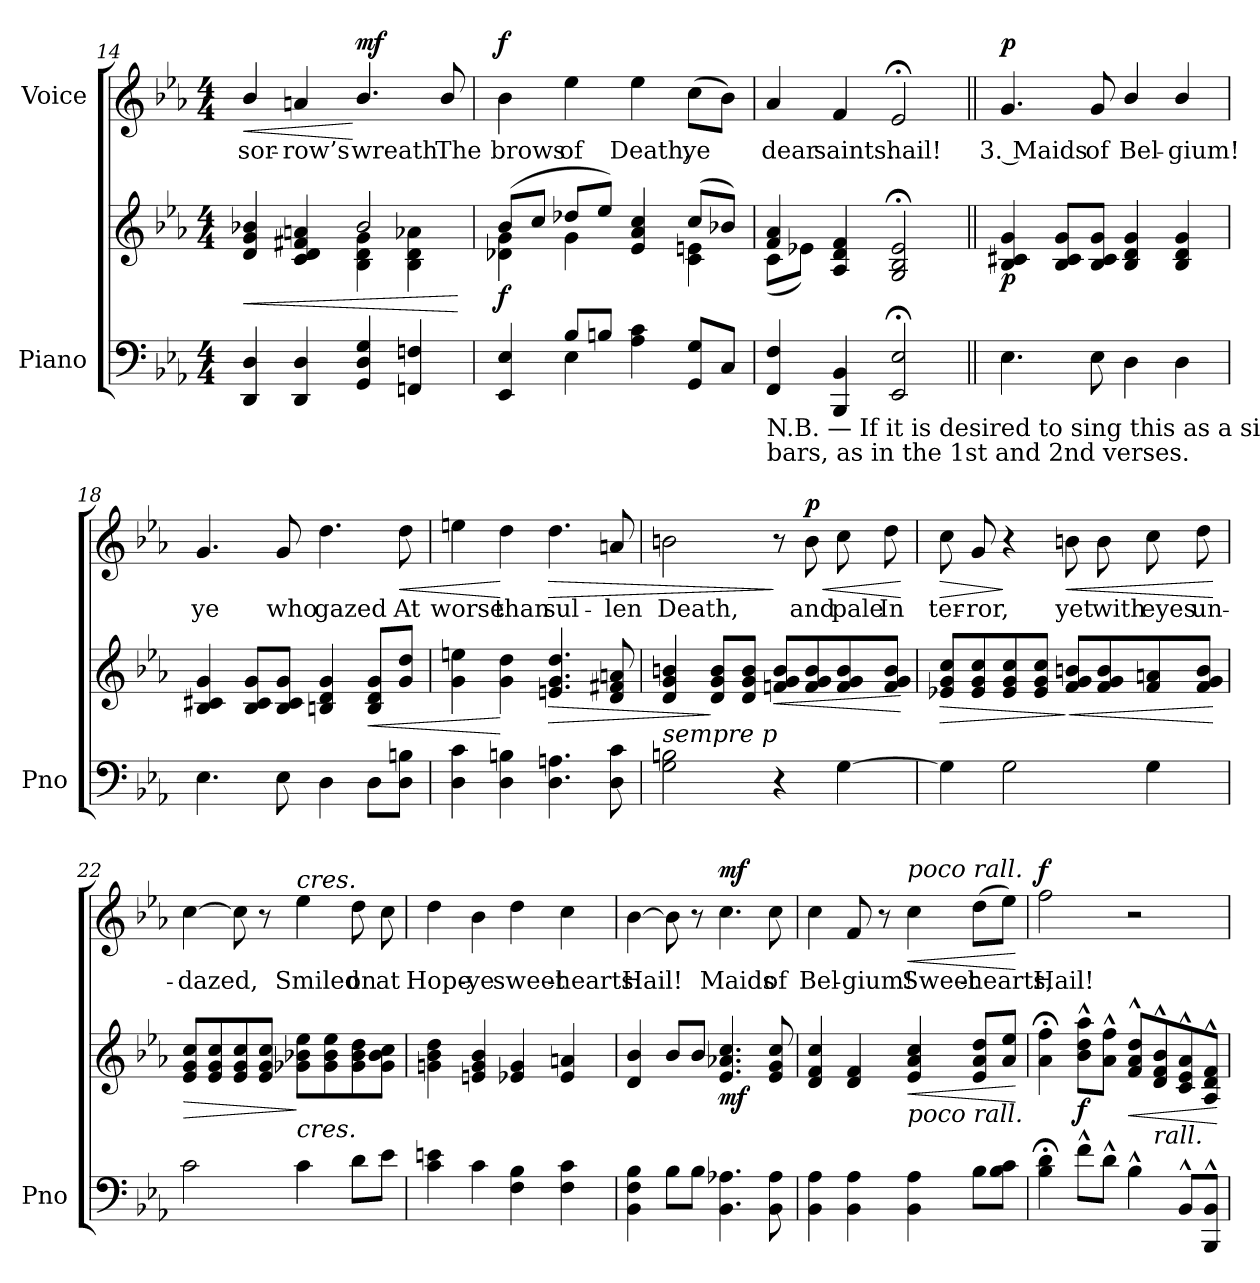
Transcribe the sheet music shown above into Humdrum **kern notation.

**kern	**kern	**dynam	**kern	**text	**dynam
*part2	*part2	*part2	*part1	*part1	*part1
*staff3	*staff2	*staff2/3	*staff1	*staff1	*staff1
*I"Piano	*	*	*I"Voice	*	*
*I'Pno	*	*	*	*	*
*clefF4	*clefG2	*	*clefG2	*	*
*k[b-e-a-]	*k[b-e-a-]	*	*k[b-e-a-]	*	*
*M4/4	*M4/4	*	*M4/4	*	*
=14	=14	=14	=14	=14	=14
!	!	!LO:HP:b	!	!LO:LY:b	!LO:HP:b
*	*^	*	*	*	*
4DD/ 4D/	4d/ 4g/ 4b-X/	2ryy	<	4b-/	sor-	<
!	!	!	!	!	!LO:LY:b	!
4DD/ 4D/	4c/ 4d/ 4f#X/ 4an/	.	.	4an/	-row’s	.
!	!	!	!	!	!LO:LY:b	!LO:DY:n=1:a
4GG/ 4D/ 4G/	2b-/	4B-\ 4d\ 4g\	.	4.b-/	wreath	[ mf
4FFn/ 4Fn/	.	4B-\ 4d\ 4a-X\	.	.	.	.
!	!	!	!	!	!LO:LY:b	!
.	.	.	.	8b-/	The	.
*	*v	*v	*	*	*	*
.	.	[	.	.	.
=15	=15	=15	=15	=15	=15
*^	*^	*	*	*	*
!	!	!	!	!LO:DY:b	!	!LO:LY:b	!LO:DY:a
4EE-/ 4E-/	4ryy	(>8b-/L	4d-X\ 4g\	f	4b-\	brows	f
.	.	8cc/J	.	.	.	.	.
!	!	!	!	!	!	!LO:LY:b	!
8B-/L	4E-\	8dd-X/L	4g\	.	4ee-\	of	.
8Bn/J	.	8ee-/J)	.	.	.	.	.
!	!	!	!	!	!	!LO:LY:b	!
4A-\ 4c\	2ryy	4e-/ 4a-/ 4cc/	4ryy	.	4ee-\	Death,	.
!	!	!	!	!	!	!LO:LY:b	!
8GG/ 8G/L	.	(>8cc/L	4c\ 4en\	.	(>8cc\L	ye	.
8C/J	.	8b-X/J)	.	.	8b-\J)	.	.
*v	*v	*	*	*	*	*	*
!!LO:LB:g=z
=16	=16	=16	=16	=16	=16	=16
!LO:TX:b:t=N.B. — If it is desired to sing this as a simple Hymn, the Melody of the 3rd verse should be omitted and the words sung to the opening eight	!	!	!	!	!	!
!LO:TX:b:t=bars,  as in the 1st and 2nd verses.	!	!	!	!	!	!
!	!	!	!	!	!LO:LY:b	!
4FF/ 4F/	4f/ 4a-/	(<8c\L	.	4a-/	dear	.
.	.	8e-X\J)	.	.	.	.
!	!	!	!	!	!LO:LY:b	!
4BBB-/ 4BB-/	4A-/ 4d/ 4f/	2.ryy	.	4f/	saints:	.
!	!	!	!	!	!LO:LY:b	!
2EE-/; 2E-/;	2G/;< 2B-/;< 2e-/;<	.	.	2e-;</	hail!	.
*	*v	*v	*	*	*	*
=17||	=17||	=17||	=17||	=17||	=17||
!	!	!LO:DY:b	!	!LO:LY:b	!LO:DY:a
4.E-\	4B-/ 4c#X/ 4g/	p	4.g/	3. Maids	p
.	8B-/ 8c#/ 8g/L	.	.	.	.
!	!	!	!	!LO:LY:b	!
8E-\	8B-/ 8c#/ 8g/J	.	8g/	of	.
!	!	!	!	!LO:LY:b	!
4D\	4B-/ 4d/ 4g/	.	4b-/	Bel-	.
!	!	!	!	!LO:LY:b	!
4D\	4B-/ 4d/ 4g/	.	4b-/	-gium!	.
=18	=18	=18	=18	=18	=18
!	!	!	!	!LO:LY:b	!
4.E-\	4B-/ 4c#X/ 4g/	.	4.g/	ye	.
.	8B-/ 8c#/ 8g/L	.	.	.	.
!	!	!	!	!LO:LY:b	!
8E-\	8B-/ 8c#/ 8g/J	.	8g/	who	.
!	!	!	!	!LO:LY:b	!
4D\	4Bn/ 4d/ 4g/	.	4.dd\	gazed	.
!	!	!LO:HP:b	!	!	!
8D\L	8B/ 8d/ 8g/L	<	.	.	.
!	!	!	!	!LO:LY:b	!LO:HP:b
8D\ 8Bn\J	8g/ 8dd/J	.	8dd\	At	<
=19	=19	=19	=19	=19	=19
!	!	!	!	!LO:LY:b	!
4D\ 4c\	4g\ 4een\	.	4een\	worse	.
!	!	!	!	!LO:LY:b	!
4D\ 4Bn\	4g\ 4dd\	[	4dd\	than	[
!	!	!LO:HP:b	!	!LO:LY:b	!LO:HP:b
4.D\ 4.An\	4.en/ 4.g/ 4.dd/	>	4.dd\	sul-	>
!	!	!	!	!LO:LY:b	!
8D\ 8c\	8d/ 8f#X/ 8an/	.	8an/	-len	.
=20	=20	=20	=20	=20	=20
!LO:TX:a:i:t=sempre p	!	!	!	!	!
!	!	!	!	!LO:LY:b	!
*	*	*	*^	*	*
2G\ 2Bn\	4d/ 4g/ 4bn/	.	2bn\	4ryy	Death,	.
*	*	*	*MM64	*	*	*
.	8d/ 8g/ 8b/L	]	.	2.ryy	.	.
.	8d/ 8g/ 8b/J	.	.	.	.	.
!	!	!LO:HP:b	!	!	!	!
4r	8fn/ 8g/ 8b/L	<	8r	.	.	]
!	!	!	!	!	!LO:LY:b	!LO:HP:b
!	!	!	!	!	!	!LO:DY:n=1:a
.	8f/ 8g/ 8b/	.	8b\	.	and	< p
!	!	!	!	!	!LO:LY:b	!
[4G\	8f/ 8g/ 8b/	.	8cc\	.	pale	.
!	!	!	!	!	!LO:LY:b	!
.	8f/ 8g/ 8b/J	.	8dd\	.	In	.
.	.	[	.	.	.	[
!!LO:PB:g=z
=21	=21	=21	=21	=21	=21	=21
!	!	!LO:HP:b	!	!	!LO:LY:b	!LO:HP:b
*	*	*	*v	*v	*	*
4G\]	8e-X/ 8g/ 8cc/L	>	8cc\	ter-	>
!	!	!	!	!LO:LY:b	!
.	8e-/ 8g/ 8cc/	.	8g/	-ror,	.
2G\	8e-/ 8g/ 8cc/	.	4r	.	]
.	8e-/ 8g/ 8cc/J	.	.	.	.
!	!	!LO:HP:n=1:b	!	!LO:LY:b	!LO:HP:b
.	8f/ 8g/ 8bn/L	] <	8bn\	yet	<
!	!	!	!	!LO:LY:b	!
.	8f/ 8g/ 8b/	.	8b\	with	.
!	!	!	!	!LO:LY:b	!
4G\	8f/ 8an/	.	8cc\	eyes	.
!	!	!	!	!LO:LY:b	!
.	8f/ 8g/ 8b/J	.	8dd\	un-	.
.	.	[	.	.	[
=22	=22	=22	=22	=22	=22
!	!	!LO:HP:b	!	!LO:LY:b	!
2c\	8e-/ 8g/ 8cc/L	>	[4cc\	-dazed,	.
.	8e-/ 8g/ 8cc/	.	.	.	.
.	8e-/ 8g/ 8cc/	.	8cc\]	.	.
.	8e-/ 8g/ 8cc/J	.	8r	.	.
*	*	*	*MM63	*	*
!	!	!	!LO:TX:a:i:t=cres.	!	!
!	!LO:TX:b:i:t=cres.	!	!	!	!
!	!	!	!	!LO:LY:b	!
4c\	8g-X\ 8b-X\ 8ee-\L	]	4ee-\	Smiled	.
.	8g-\ 8b-\ 8ee-\	.	.	.	.
!	!	!	!	!LO:LY:b	!
8d\L	8g-\ 8b-\ 8dd\	.	8dd\	on	.
!	!	!	!	!LO:LY:b	!
8e-\J	8g-\ 8b-\ 8cc\J	.	8cc\	at	.
=23	=23	=23	=23	=23	=23
!	!	!	!	!LO:LY:b	!
4c\ 4en\	4gn\ 4b-\ 4dd\	.	4dd\	Hope -	.
*	*	*	*MM62	*	*
!	!	!	!	!LO:LY:b	!
4c\	4en/ 4g/ 4b-/	.	4b-\	ye	.
!	!	!	!	!LO:LY:b	!
4F\ 4B-\	4e-X/ 4g/	.	4dd\	sweet-	.
!	!	!	!	!LO:LY:b	!
4F\ 4c\	4e-/ 4an/	.	4cc\	-hearts:	.
=24	=24	=24	=24	=24	=24
!	!	!	!	!LO:LY:b	!
4BB-\ 4F\ 4B-\	4d/ 4b-/	.	[4b-\	Hail!	.
8B-\L	8b-/L	.	8b-\]	.	.
8B-\J	8b-/J	.	8r	.	.
!	!	!LO:DY:b	!	!LO:LY:b	!LO:DY:a
4.BB-\ 4.A-X\	4.e-/ 4.a-X/ 4.cc/	mf	4.cc\	Maids	mf
!	!	!	!	!LO:LY:b	!
8BB-\ 8A-\	8e-/ 8g/ 8cc/	.	8cc\	of	.
!!LO:LB:g=z
=25	=25	=25	=25	=25	=25
*	*	*	*MM60	*	*
!	!	!	!	!LO:LY:b	!
4BB-\ 4A-\	4d/ 4f/ 4cc/	.	4cc\	Bel-	.
!	!	!	!	!LO:LY:b	!
4BB-\ 4A-\	4d/ 4f/	.	8f/	-gium!	.
.	.	.	8r	.	.
*	*	*	*MM58	*	*
!	!	!	!LO:TX:a:i:t=poco rall.	!	!
!	!LO:TX:b:i:t=poco rall.	!	!	!	!
!	!	!LO:HP:b	!	!LO:LY:b	!LO:HP:b
4BB-\ 4A-\	4e-/ 4a-/ 4cc/	<	4cc\	Sweet-	<
!	!	!	!	!LO:LY:b	!
8B-\L	8e-/ 8a-/ 8dd/L	.	(>8dd\L	-hearts,	.
8B-\ 8c\J	8a-/ 8ee-/J	.	8ee-\J)	.	.
.	.	[	.	.	[
=26	=26	=26	=26	=26	=26
!	!	!	!	!LO:LY:b	!LO:DY:a
4B-\; 4d\;	4a-\;< 4ff\;<	.	2ff\	Hail!	f
!	!	!LO:DY:b	!	!	!
8f^^\L	8b-\^^ 8dd\^^ 8aa-\^^L	f	.	.	.
8d^^\J	8a-\^^ 8ff\^^J	.	.	.	.
*	*	*	*MM54	*	*
!	!	!LO:HP:b	!	!	!
4B-^^\	8f/^^ 8a-/^^ 8dd/^^L	<	2r	.	.
!	!LO:TX:b:i:t=rall.	!	!	!	!
.	8d/^^ 8f/^^ 8b-/^^	.	.	.	.
8BB-^^/L	8c/^^ 8e-/^^ 8a-/^^	.	.	.	.
8BBB-/^^ 8BB-/^^J	8A-/^^ 8d/^^ 8f/^^J	.	.	.	.
.	.	[	.	.	.
=	=	=	=	=	=
*-	*-	*-	*-	*-	*-
